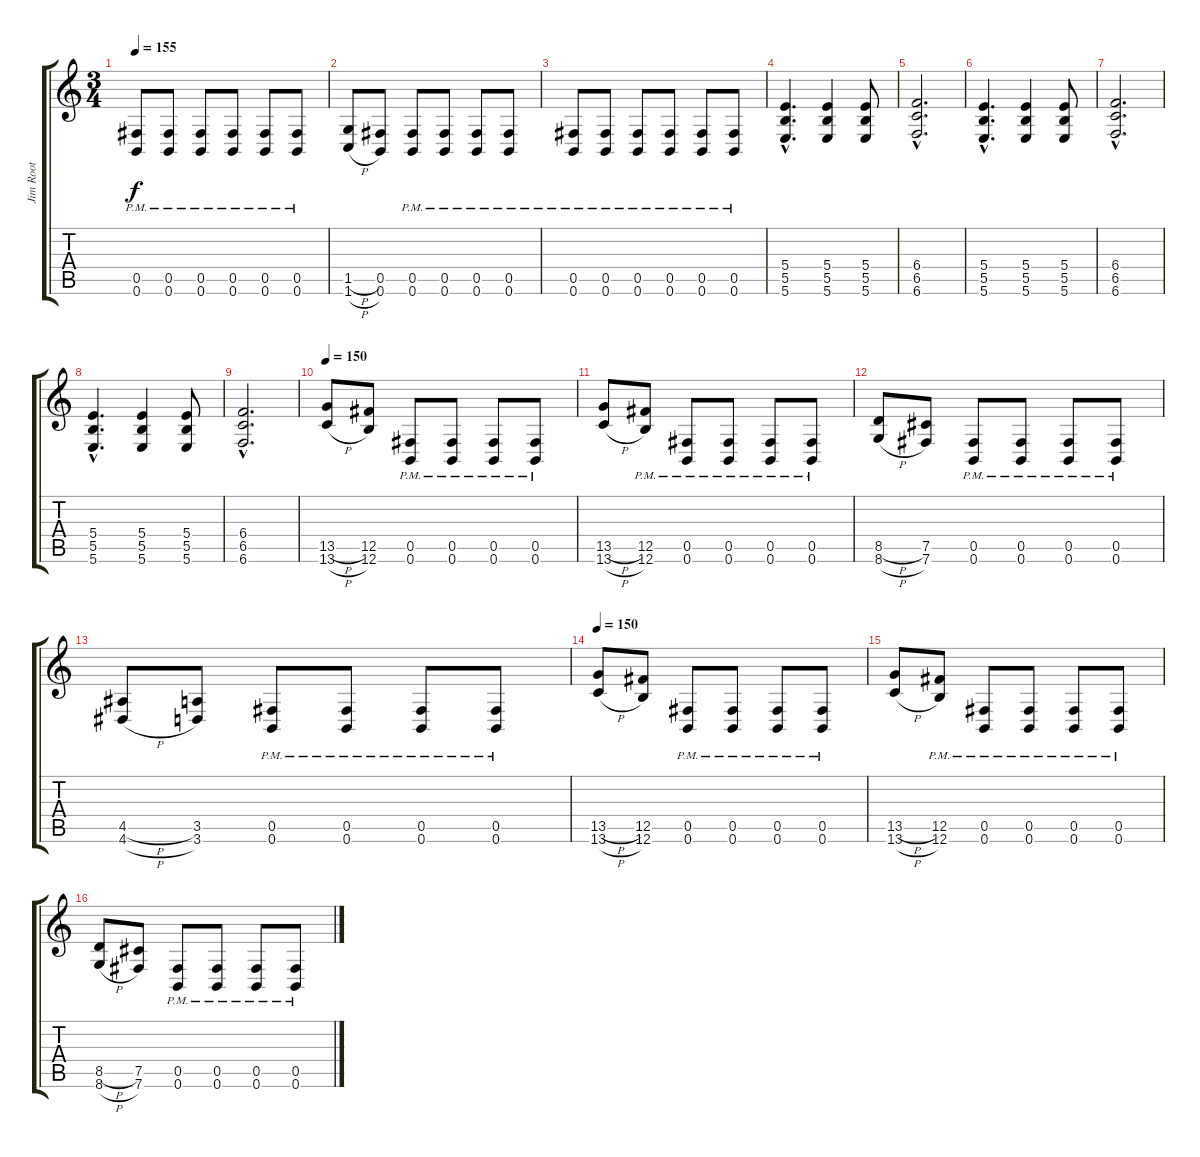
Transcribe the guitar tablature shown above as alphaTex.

\track ("Jim Root" "Jim Root") {instrument distortionguitar}
\staff {score tabs}
\tuning (Db4 Ab3 E3 B2 Gb2 B1) {hide}
\ts (3 4)
\tempo 155
\clef g2
\ks c
(0.5{pm} 0.6).8{dy f} (0.5{pm} 0.6).8 (0.5{pm} 0.6).8 (0.5{pm} 0.6).8 (0.5{pm} 0.6).8 (0.5{pm} 0.6).8 |
(1.5{h} 1.6{h}).8 (0.5 0.6).8 (0.5{pm} 0.6).8 (0.5{pm} 0.6).8 (0.5{pm} 0.6).8 (0.5{pm} 0.6).8 |
(0.5{pm} 0.6).8 (0.5{pm} 0.6).8 (0.5{pm} 0.6).8 (0.5{pm} 0.6).8 (0.5{pm} 0.6).8 (0.5{pm} 0.6).8 |
(5.4{hac} 5.5{hac} 5.6{hac}).4{d} (5.4 5.5 5.6).4 (5.4 5.5 5.6).8 |
(6.4{hac} 6.5{hac} 6.6{hac}).2{d} |
(5.4{hac} 5.5{hac} 5.6{hac}).4{d} (5.4 5.5 5.6).4 (5.4 5.5 5.6).8 |
(6.4{hac} 6.5{hac} 6.6{hac}).2{d} |
(5.4{hac} 5.5{hac} 5.6{hac}).4{d} (5.4 5.5 5.6).4 (5.4 5.5 5.6).8 |
(6.4{hac} 6.5{hac} 6.6{hac}).2{d} |
\tempo 150
(13.5{h} 13.6{h}).8 (12.5 12.6).8 (0.5{pm} 0.6).8 (0.5{pm} 0.6).8 (0.5{pm} 0.6).8 (0.5{pm} 0.6).8 |
(13.5{h} 13.6{h}).8 (12.5{pm} 12.6).8 (0.5{pm} 0.6).8 (0.5{pm} 0.6).8 (0.5{pm} 0.6).8 (0.5{pm} 0.6).8 |
(8.5{h} 8.6{h}).8 (7.5 7.6).8 (0.5{pm} 0.6).8 (0.5{pm} 0.6).8 (0.5{pm} 0.6).8 (0.5{pm} 0.6).8 |
(4.5{h} 4.6{h}).8 (3.5 3.6).8 (0.5{pm} 0.6).8 (0.5{pm} 0.6).8 (0.5{pm} 0.6).8 (0.5{pm} 0.6).8 |
\tempo 150
(13.5{h} 13.6{h}).8 (12.5 12.6).8 (0.5{pm} 0.6).8 (0.5{pm} 0.6).8 (0.5{pm} 0.6).8 (0.5{pm} 0.6).8 |
(13.5{h} 13.6{h}).8 (12.5{pm} 12.6).8 (0.5{pm} 0.6).8 (0.5{pm} 0.6).8 (0.5{pm} 0.6).8 (0.5{pm} 0.6).8 |
(8.5{h} 8.6{h}).8 (7.5 7.6).8 (0.5{pm} 0.6).8 (0.5{pm} 0.6).8 (0.5{pm} 0.6).8 (0.5{pm} 0.6).8
